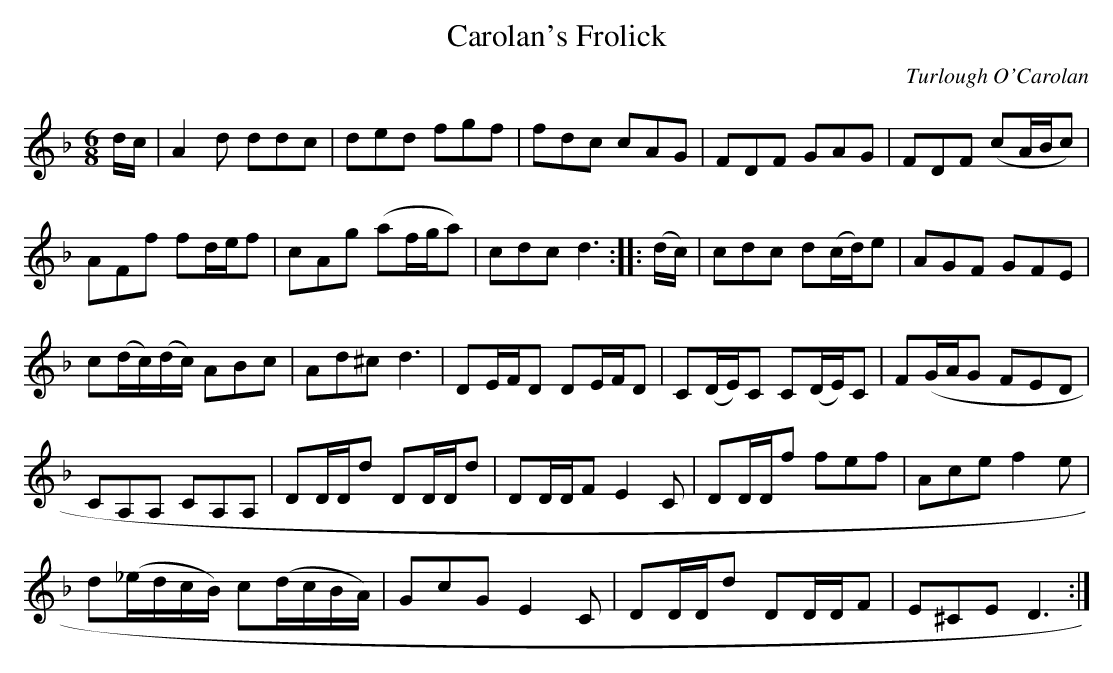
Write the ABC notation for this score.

X:1
T:Carolan's Frolick
C:Turlough O'Carolan
M:6/8
L:1/8
K:Dmin
d/c/|A2d ddc|ded fgf|fdc cAG|FDF GAG|FDF (cA/B/c)|
AFf fd/e/f|cAg (af/g/a)|cdc d3::(d/c/)|cdc d(c/d/)e|AGF GFE|
c(d/c/)(d/c/) ABc|Ad^c d3|DE/F/D DE/F/D|C(D/E/)C C(D/E/)C|F(G/A/G FED|
CA,A, CA,A,|DD/D/d DD/D/d|DD/D/F E2C|DD/D/f fef|Ace f2e|
d(_e/d/c/B/) c(d/c/B/A/)|GcG E2C|DD/D/d DD/D/F|E^CE D3:|
